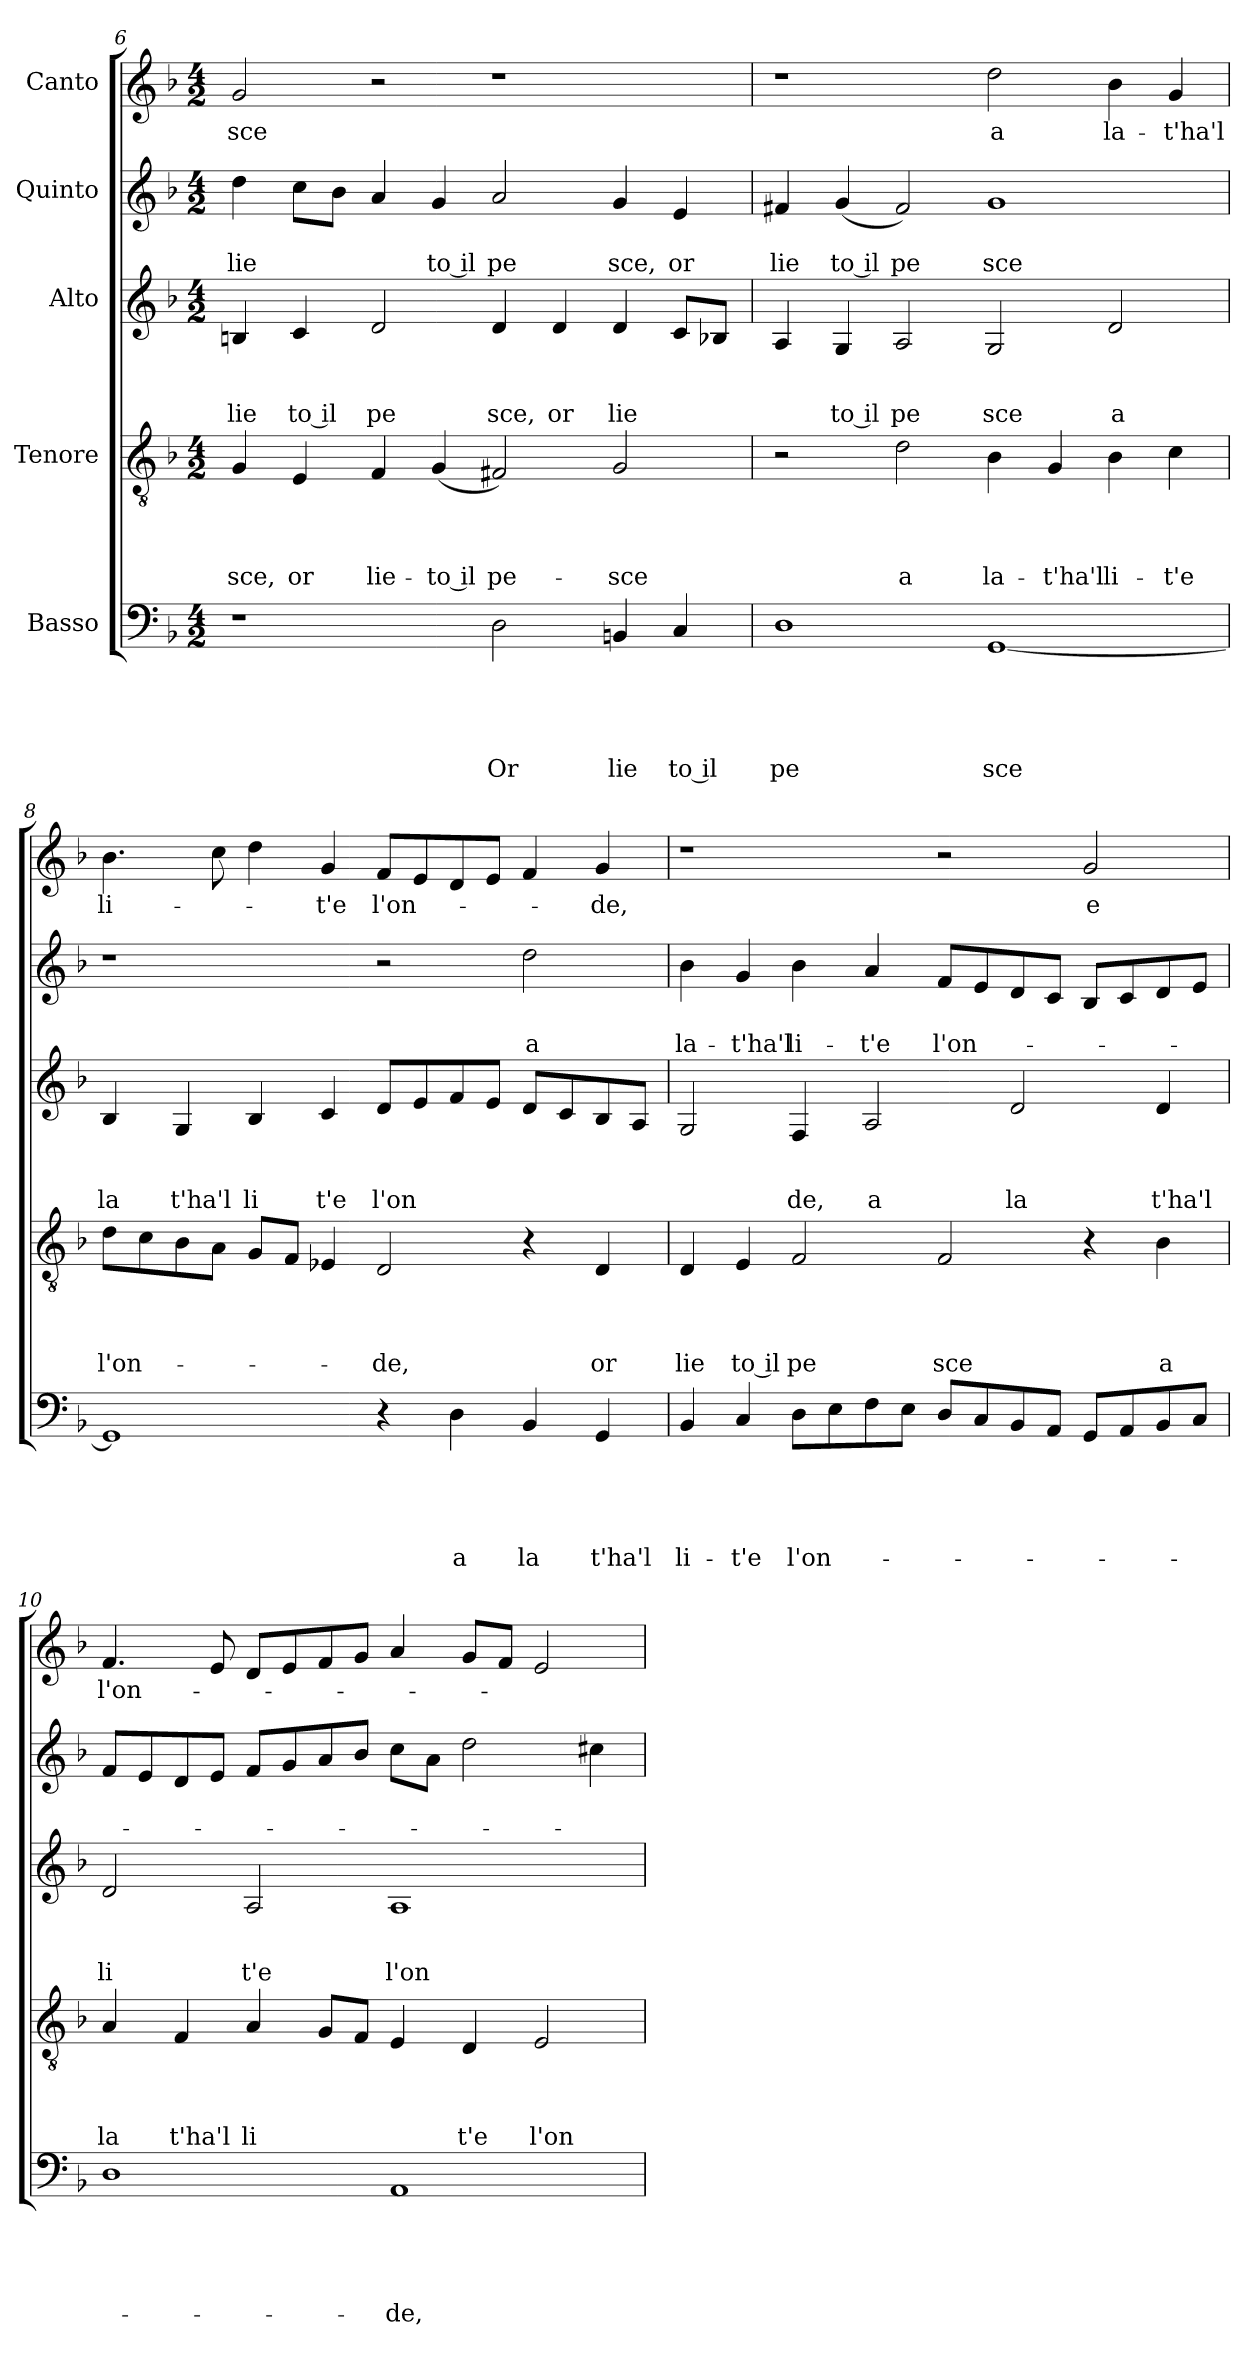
**kern	**text	**text	**text	**text	**text	**kern	**text	**text	**text	**text	**kern	**text	**text	**text	**kern	**text	**text	**kern	**text
*part5	*part5	*part5	*part5	*part5	*part5	*part4	*part4	*part4	*part4	*part4	*part3	*part3	*part3	*part3	*part2	*part2	*part2	*part1	*part1
*staff5	*staff5	*staff5	*staff5	*staff5	*staff5	*staff4	*staff4	*staff4	*staff4	*staff4	*staff3	*staff3	*staff3	*staff3	*staff2	*staff2	*staff2	*staff1	*staff1
*I"Basso	*	*	*	*	*	*I"Tenore	*	*	*	*	*I"Alto	*	*	*	*I"Quinto	*	*	*I"Canto	*
*clefF4	*	*	*	*	*	*clefGv2	*	*	*	*	*clefG2	*	*	*	*clefG2	*	*	*clefG2	*
*ITrd1c2	*	*	*	*	*	*	*	*	*	*	*	*	*	*	*	*	*	*	*
*k[b-e-a-]	*	*	*	*	*	*k[b-]	*	*	*	*	*k[b-]	*	*	*	*k[b-]	*	*	*k[b-]	*
*E-:	*	*	*	*	*	*F:	*	*	*	*	*F:	*	*	*	*F:	*	*	*F:	*
*M4/2	*	*	*	*	*	*M4/2	*	*	*	*	*M4/2	*	*	*	*M4/2	*	*	*M4/2	*
=6	=6	=6	=6	=6	=6	=6	=6	=6	=6	=6	=6	=6	=6	=6	=6	=6	=6	=6	=6
!	!	!	!	!	!	!	!	!	!	!LO:LY:b	!	!	!	!LO:LY:b	!	!	!LO:LY:b	!	!LO:LY:b
1r	.	.	.	.	.	4G/	.	.	.	-sce,	4Bn/	.	.	lie	4dd\	.	lie	2g/	-sce
!	!	!	!	!	!	!	!	!	!	!LO:LY:b	!	!	!	!LO:LY:b:rj	!	!	!	!	!
.	.	.	.	.	.	4E/	.	.	.	or	4c/	.	.	to il	8cc\L	.	.	.	.
.	.	.	.	.	.	.	.	.	.	.	.	.	.	.	8b-\J	.	.	.	.
!	!	!	!	!	!	!	!	!	!	!LO:LY:b	!	!	!	!LO:LY:b	!	!	!	!	!
.	.	.	.	.	.	4F/	.	.	.	lie-	2d/	.	.	pe	4a/	.	.	2r	.
!	!	!	!	!	!	!	!	!	!	!LO:LY:b:rj	!	!	!	!	!	!	!LO:LY:b:rj	!	!
.	.	.	.	.	.	(<4G/	.	.	.	-to il	.	.	.	.	4g/	.	to il	.	.
!	!	!	!	!	!LO:LY:b	!	!	!	!	!LO:LY:b	!	!	!	!LO:LY:b	!	!	!LO:LY:b	!	!
2C\	.	.	.	.	Or	2F#X/)	.	.	.	pe-	4d/	.	.	sce,	2a/	.	pe	1r	.
!	!	!	!	!	!	!	!	!	!	!	!	!	!	!LO:LY:b	!	!	!	!	!
.	.	.	.	.	.	.	.	.	.	.	4d/	.	.	or	.	.	.	.	.
!	!	!	!	!	!LO:LY:b	!	!	!	!	!LO:LY:b	!	!	!	!LO:LY:b	!	!	!LO:LY:b	!	!
4AAn/	.	.	.	.	lie	2G/	.	.	.	-sce	4d/	.	.	lie	4g/	.	sce,	.	.
!	!	!	!	!	!LO:LY:b:rj	!	!	!	!	!	!	!	!	!	!	!	!LO:LY:b	!	!
4BB-/	.	.	.	.	to il	.	.	.	.	.	8c/L	.	.	.	4e/	.	or	.	.
.	.	.	.	.	.	.	.	.	.	.	8B-X/J	.	.	.	.	.	.	.	.
=7	=7	=7	=7	=7	=7	=7	=7	=7	=7	=7	=7	=7	=7	=7	=7	=7	=7	=7	=7
!	!	!	!	!	!LO:LY:b	!	!	!	!	!	!	!	!	!	!	!	!LO:LY:b	!	!
1C	.	.	.	.	pe	2r	.	.	.	.	4A/	.	.	.	4f#X/	.	lie	1r	.
!	!	!	!	!	!	!	!	!	!	!	!	!	!	!LO:LY:b:rj	!	!	!LO:LY:b:rj	!	!
.	.	.	.	.	.	.	.	.	.	.	4G/	.	.	to il	(<4g/	.	to il	.	.
!	!	!	!	!	!	!	!	!	!	!LO:LY:b	!	!	!	!LO:LY:b	!	!	!LO:LY:b	!	!
.	.	.	.	.	.	2d\	.	.	.	a	2A/	.	.	pe	2f#/)	.	pe	.	.
!	!	!	!	!	!LO:LY:b	!	!	!	!	!LO:LY:b	!	!	!	!LO:LY:b	!	!	!LO:LY:b	!	!LO:LY:b
[<1FF	.	.	.	.	sce	4B-\	.	.	.	la-	2G/	.	.	sce	1g	.	sce	2dd\	a
!	!	!	!	!	!	!	!	!	!	!LO:LY:b	!	!	!	!	!	!	!	!	!
.	.	.	.	.	.	4G/	.	.	.	-t'ha'l	.	.	.	.	.	.	.	.	.
!	!	!	!	!	!	!	!	!	!	!LO:LY:b	!	!	!	!LO:LY:b	!	!	!	!	!LO:LY:b
.	.	.	.	.	.	4B-\	.	.	.	li-	2d/	.	.	a	.	.	.	4b-\	la-
!	!	!	!	!	!	!	!	!	!	!LO:LY:b	!	!	!	!	!	!	!	!	!LO:LY:b
.	.	.	.	.	.	4c\	.	.	.	-t'e	.	.	.	.	.	.	.	4g/	-t'ha'l
=8	=8	=8	=8	=8	=8	=8	=8	=8	=8	=8	=8	=8	=8	=8	=8	=8	=8	=8	=8
!	!	!	!	!	!	!	!	!	!	!LO:LY:b	!	!	!	!LO:LY:b	!	!	!	!	!LO:LY:b
1FF]	.	.	.	.	.	8d\L	.	.	.	l'on-	4B-/	.	.	la	1r	.	.	4.b-\	li-
.	.	.	.	.	.	8c\	.	.	.	.	.	.	.	.	.	.	.	.	.
!	!	!	!	!	!	!	!	!	!	!	!	!	!	!LO:LY:b	!	!	!	!	!
.	.	.	.	.	.	8B-\	.	.	.	.	4G/	.	.	t'ha'l	.	.	.	.	.
.	.	.	.	.	.	8A\J	.	.	.	.	.	.	.	.	.	.	.	8cc\	.
!	!	!	!	!	!	!	!	!	!	!	!	!	!	!LO:LY:b	!	!	!	!	!
.	.	.	.	.	.	8G/L	.	.	.	.	4B-/	.	.	li	.	.	.	4dd\	.
.	.	.	.	.	.	8F/J	.	.	.	.	.	.	.	.	.	.	.	.	.
!	!	!	!	!	!	!	!	!	!	!	!	!	!	!LO:LY:b	!	!	!	!	!LO:LY:b
.	.	.	.	.	.	4E-X/	.	.	.	.	4c/	.	.	t'e	.	.	.	4g/	-t'e
!	!	!	!	!	!	!	!	!	!	!LO:LY:b	!	!	!	!LO:LY:b	!	!	!	!	!LO:LY:b
4r	.	.	.	.	.	2D/	.	.	.	-de,	8d/L	.	.	l'on	2r	.	.	8f/L	l'on-
.	.	.	.	.	.	.	.	.	.	.	8e/	.	.	.	.	.	.	8e/	.
!	!	!	!	!	!LO:LY:b	!	!	!	!	!	!	!	!	!	!	!	!	!	!
4C\	.	.	.	.	a	.	.	.	.	.	8f/	.	.	.	.	.	.	8d/	.
.	.	.	.	.	.	.	.	.	.	.	8e/J	.	.	.	.	.	.	8e/J	.
!	!	!	!	!	!LO:LY:b	!	!	!	!	!	!	!	!	!	!	!	!LO:LY:b	!	!
4AA-/	.	.	.	.	la	4r	.	.	.	.	8d/L	.	.	.	2dd\	.	a	4f/	.
.	.	.	.	.	.	.	.	.	.	.	8c/	.	.	.	.	.	.	.	.
!	!	!	!	!	!LO:LY:b	!	!	!	!	!LO:LY:b	!	!	!	!	!	!	!	!	!LO:LY:b
4FF/	.	.	.	.	t'ha'l	4D/	.	.	.	or	8B-/	.	.	.	.	.	.	4g/	-de,
.	.	.	.	.	.	.	.	.	.	.	8A/J	.	.	.	.	.	.	.	.
!!LO:LB:g=z
=9	=9	=9	=9	=9	=9	=9	=9	=9	=9	=9	=9	=9	=9	=9	=9	=9	=9	=9	=9
!	!	!	!	!	!LO:LY:b	!	!	!	!	!LO:LY:b	!	!	!	!	!	!	!LO:LY:b	!	!
4AA-/	.	.	.	.	li-	4D/	.	.	.	lie	2G/	.	.	.	4b-\	.	la-	1r	.
!	!	!	!	!	!LO:LY:b	!	!	!	!	!LO:LY:b:rj	!	!	!	!	!	!	!LO:LY:b	!	!
4BB-/	.	.	.	.	-t'e	4E/	.	.	.	to il	.	.	.	.	4g/	.	-t'ha'l	.	.
!	!	!	!	!	!LO:LY:b	!	!	!	!	!LO:LY:b	!	!	!	!LO:LY:b	!	!	!LO:LY:b	!	!
8C\L	.	.	.	.	l'on-	2F/	.	.	.	pe	4F/	.	.	de,	4b-\	.	li-	.	.
8D\	.	.	.	.	.	.	.	.	.	.	.	.	.	.	.	.	.	.	.
!	!	!	!	!	!	!	!	!	!	!	!	!	!	!LO:LY:b	!	!	!LO:LY:b	!	!
8E-\	.	.	.	.	.	.	.	.	.	.	2A/	.	.	a	4a/	.	-t'e	.	.
8D\J	.	.	.	.	.	.	.	.	.	.	.	.	.	.	.	.	.	.	.
!	!	!	!	!	!	!	!	!	!	!LO:LY:b	!	!	!	!	!	!	!LO:LY:b	!	!
8C/L	.	.	.	.	.	2F/	.	.	.	sce	.	.	.	.	8f/L	.	l'on-	2r	.
8BB-/	.	.	.	.	.	.	.	.	.	.	.	.	.	.	8e/	.	.	.	.
!	!	!	!	!	!	!	!	!	!	!	!	!	!	!LO:LY:b	!	!	!	!	!
8AA-/	.	.	.	.	.	.	.	.	.	.	2d/	.	.	la	8d/	.	.	.	.
8GG/J	.	.	.	.	.	.	.	.	.	.	.	.	.	.	8c/J	.	.	.	.
!	!	!	!	!	!	!	!	!	!	!	!	!	!	!	!	!	!	!	!LO:LY:b
8FF/L	.	.	.	.	.	4r	.	.	.	.	.	.	.	.	8B-/L	.	.	2g/	e
8GG/	.	.	.	.	.	.	.	.	.	.	.	.	.	.	8c/	.	.	.	.
!	!	!	!	!	!	!	!	!	!	!LO:LY:b	!	!	!	!LO:LY:b	!	!	!	!	!
8AA-/	.	.	.	.	.	4B-\	.	.	.	a	4d/	.	.	t'ha'l	8d/	.	.	.	.
8BB-/J	.	.	.	.	.	.	.	.	.	.	.	.	.	.	8e/J	.	.	.	.
=10	=10	=10	=10	=10	=10	=10	=10	=10	=10	=10	=10	=10	=10	=10	=10	=10	=10	=10	=10
!	!	!	!	!	!	!	!	!	!	!LO:LY:b	!	!	!	!LO:LY:b	!	!	!	!	!LO:LY:b
1C	.	.	.	.	.	4A/	.	.	.	la	2d/	.	.	li	8f/L	.	.	4.f/	l'on-
.	.	.	.	.	.	.	.	.	.	.	.	.	.	.	8e/	.	.	.	.
!	!	!	!	!	!	!	!	!	!	!LO:LY:b	!	!	!	!	!	!	!	!	!
.	.	.	.	.	.	4F/	.	.	.	t'ha'l	.	.	.	.	8d/	.	.	.	.
.	.	.	.	.	.	.	.	.	.	.	.	.	.	.	8e/J	.	.	8e/	.
!	!	!	!	!	!	!	!	!	!	!LO:LY:b	!	!	!	!LO:LY:b	!	!	!	!	!
.	.	.	.	.	.	4A/	.	.	.	li	2A/	.	.	t'e	8f/L	.	.	8d/L	.
.	.	.	.	.	.	.	.	.	.	.	.	.	.	.	8g/	.	.	8e/	.
.	.	.	.	.	.	8G/L	.	.	.	.	.	.	.	.	8a/	.	.	8f/	.
.	.	.	.	.	.	8F/J	.	.	.	.	.	.	.	.	8b-/J	.	.	8g/J	.
!	!	!	!	!	!LO:LY:b	!	!	!	!	!	!	!	!	!LO:LY:b	!	!	!	!	!
1GG	.	.	.	.	-de,	4E/	.	.	.	.	1A	.	.	l'on	8cc\L	.	.	4a/	.
.	.	.	.	.	.	.	.	.	.	.	.	.	.	.	8a\J	.	.	.	.
!	!	!	!	!	!	!	!	!	!	!LO:LY:b	!	!	!	!	!	!	!	!	!
.	.	.	.	.	.	4D/	.	.	.	t'e	.	.	.	.	2dd\	.	.	8g/L	.
.	.	.	.	.	.	.	.	.	.	.	.	.	.	.	.	.	.	8f/J	.
!	!	!	!	!	!	!	!	!	!	!LO:LY:b	!	!	!	!	!	!	!	!	!
.	.	.	.	.	.	2E/	.	.	.	l'on	.	.	.	.	.	.	.	2e/	.
.	.	.	.	.	.	.	.	.	.	.	.	.	.	.	4cc#X\	.	.	.	.
=	=	=	=	=	=	=	=	=	=	=	=	=	=	=	=	=	=	=	=
*-	*-	*-	*-	*-	*-	*-	*-	*-	*-	*-	*-	*-	*-	*-	*-	*-	*-	*-	*-
